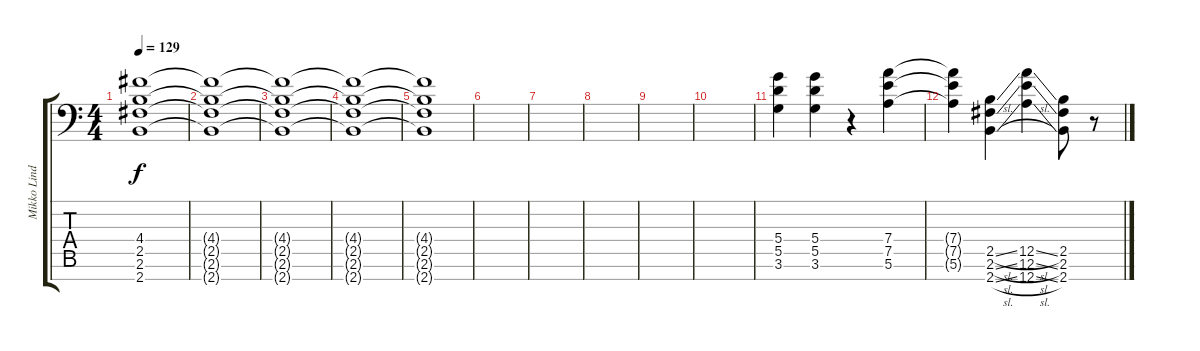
\track ("Mikko Lindström" "Mikko Lind") {instrument acousticguitarsteel}
\staff {score tabs}
\tuning (E4 B3 G3 D3 A2 E2 A1) {hide}
\ts (4 4)
\tempo 129
\clef f4
\ks c
(4.4{t} 2.5{t} 2.6{t} 2.7{t}).1{dy f} |
(4.4{t} 2.5{t} 2.6{t} 2.7{t}).1 |
(4.4{t} 2.5{t} 2.6{t} 2.7{t}).1 |
(4.4{t} 2.5{t} 2.6{t} 2.7{t}).1 |
(4.4{t} 2.5{t} 2.6{t} 2.7{t}).1 |
|
|
|
|
|
(5.4 5.5 3.6).4 (5.4 5.5 3.6).4 r.4 (7.4 7.5 5.6).4 |
(7.4{t} 7.5{t} 5.6{t}).4 (2.5{sl} 2.6{sl} 2.7{sl}).4 (12.5{sl} 12.6{sl} 12.7{sl}).4 (2.5 2.6 2.7).8 r.8
